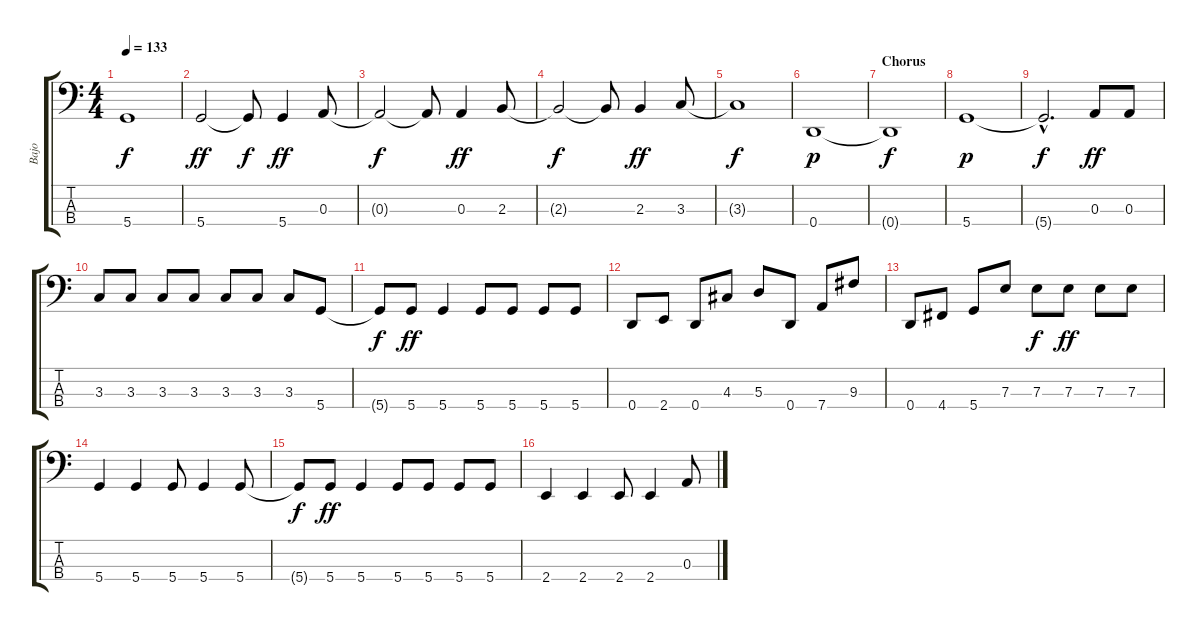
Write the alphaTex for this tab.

\track ("Bajo" "Bajo") {instrument electricbassfinger}
\staff {score tabs}
\tuning (G2 D2 A1 D1) {hide}
\ts (4 4)
\tempo 133
\clef f4
\ks c
5.4{t}.1{dy f} |
5.4.2{dy ff} 5.4{t}.8{dy f} 5.4.4{dy ff} 0.3.8 |
0.3{t}.2{dy f} 0.3{t}.8 0.3.4{dy ff} 2.3.8 |
2.3{t}.2{dy f} 2.3{t}.8 2.3.4{dy ff} 3.3.8 |
3.3{t}.1{dy f} |
0.4.1{dy p} |
\section ("" "Chorus")
0.4{t}.1{dy f} |
5.4.1{dy p} |
5.4{hac t}.2{d dy f} 0.3.8{dy ff} 0.3.8 |
3.3.8 3.3.8 3.3.8 3.3.8 3.3.8 3.3.8 3.3.8 5.4.8 |
5.4{t}.8{dy f} 5.4.8{dy ff} 5.4.4 5.4.8 5.4.8 5.4.8 5.4.8 |
0.4.8 2.4.8 0.4.8 4.3.8 5.3.8 0.4.8 7.4.8 9.3.8 |
0.4.8 4.4.8 5.4.8 7.3.8 7.3.8{dy f} 7.3.8{dy ff} 7.3.8 7.3.8 |
5.4.4 5.4.4 5.4.8 5.4.4 5.4.8 |
5.4{t}.8{dy f} 5.4.8{dy ff} 5.4.4 5.4.8 5.4.8 5.4.8 5.4.8 |
2.4.4 2.4.4 2.4.8 2.4.4 0.3.8
